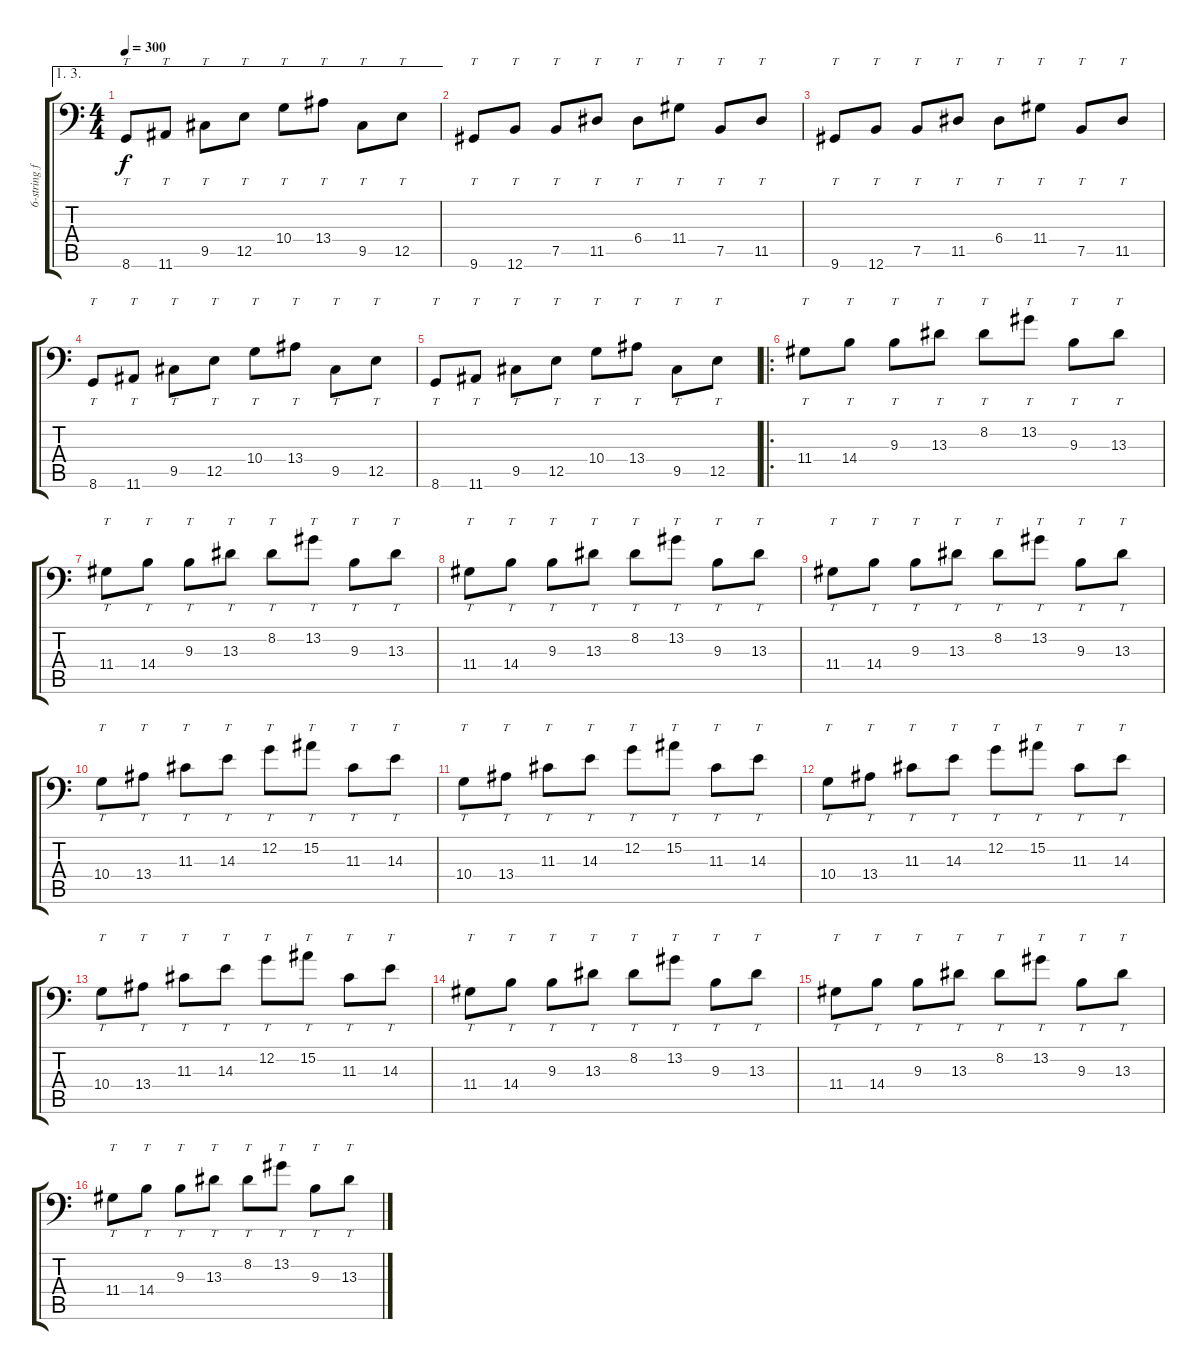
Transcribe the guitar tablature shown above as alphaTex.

\track ("6-string fretless bass (Jaron Evil)" "6-string f") {instrument fretlessbass}
\staff {score tabs}
\tuning (C3 G2 D2 A1 E1 B0) {hide}
\ae (1 3)
\ts (4 4)
\tempo 300
\clef f4
\ks c
8.6.8{tt dy f} 11.6.8{tt} 9.5.8{tt} 12.5.8{tt} 10.4.8{tt} 13.4.8{tt} 9.5.8{tt} 12.5.8{tt} |
9.6.8{tt} 12.6.8{tt} 7.5.8{tt} 11.5.8{tt} 6.4.8{tt} 11.4.8{tt} 7.5.8{tt} 11.5.8{tt} |
9.6.8{tt} 12.6.8{tt} 7.5.8{tt} 11.5.8{tt} 6.4.8{tt} 11.4.8{tt} 7.5.8{tt} 11.5.8{tt} |
8.6.8{tt} 11.6.8{tt} 9.5.8{tt} 12.5.8{tt} 10.4.8{tt} 13.4.8{tt} 9.5.8{tt} 12.5.8{tt} |
8.6.8{tt} 11.6.8{tt} 9.5.8{tt} 12.5.8{tt} 10.4.8{tt} 13.4.8{tt} 9.5.8{tt} 12.5.8{tt} |
\ro
11.4.8{tt} 14.4.8{tt} 9.3.8{tt} 13.3.8{tt} 8.2.8{tt} 13.2.8{tt} 9.3.8{tt} 13.3.8{tt} |
11.4.8{tt} 14.4.8{tt} 9.3.8{tt} 13.3.8{tt} 8.2.8{tt} 13.2.8{tt} 9.3.8{tt} 13.3.8{tt} |
11.4.8{tt} 14.4.8{tt} 9.3.8{tt} 13.3.8{tt} 8.2.8{tt} 13.2.8{tt} 9.3.8{tt} 13.3.8{tt} |
11.4.8{tt} 14.4.8{tt} 9.3.8{tt} 13.3.8{tt} 8.2.8{tt} 13.2.8{tt} 9.3.8{tt} 13.3.8{tt} |
10.4.8{tt} 13.4.8{tt} 11.3.8{tt} 14.3.8{tt} 12.2.8{tt} 15.2.8{tt} 11.3.8{tt} 14.3.8{tt} |
10.4.8{tt} 13.4.8{tt} 11.3.8{tt} 14.3.8{tt} 12.2.8{tt} 15.2.8{tt} 11.3.8{tt} 14.3.8{tt} |
10.4.8{tt} 13.4.8{tt} 11.3.8{tt} 14.3.8{tt} 12.2.8{tt} 15.2.8{tt} 11.3.8{tt} 14.3.8{tt} |
10.4.8{tt} 13.4.8{tt} 11.3.8{tt} 14.3.8{tt} 12.2.8{tt} 15.2.8{tt} 11.3.8{tt} 14.3.8{tt} |
11.4.8{tt} 14.4.8{tt} 9.3.8{tt} 13.3.8{tt} 8.2.8{tt} 13.2.8{tt} 9.3.8{tt} 13.3.8{tt} |
11.4.8{tt} 14.4.8{tt} 9.3.8{tt} 13.3.8{tt} 8.2.8{tt} 13.2.8{tt} 9.3.8{tt} 13.3.8{tt} |
11.4.8{tt} 14.4.8{tt} 9.3.8{tt} 13.3.8{tt} 8.2.8{tt} 13.2.8{tt} 9.3.8{tt} 13.3.8{tt}
